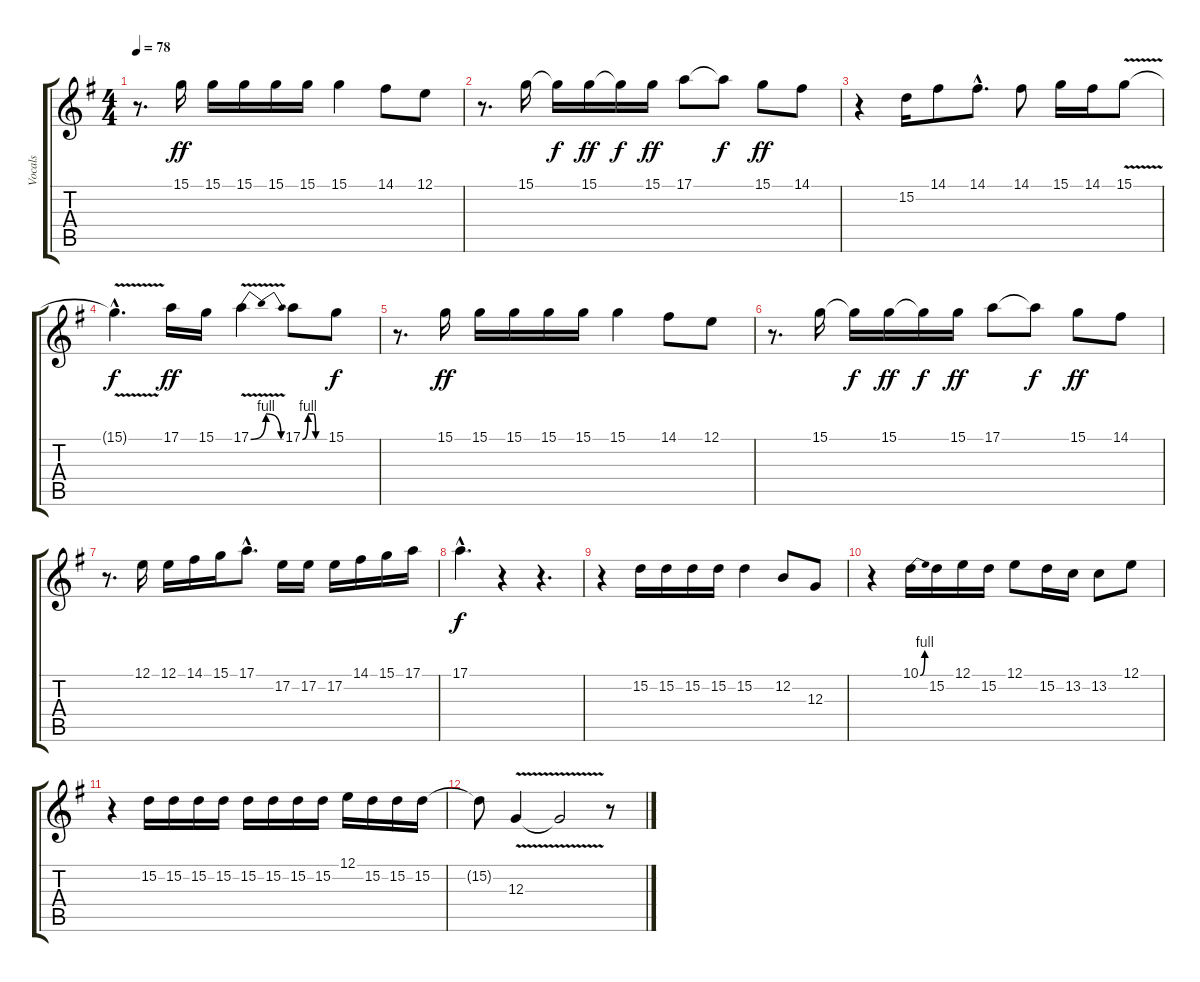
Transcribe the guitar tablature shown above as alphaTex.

\track ("Vocals" "Vocals") {instrument lead1square}
\staff {score tabs}
\tuning (E4 B3 G3 D3 A2 E2) {hide}
\ts (4 4)
\tempo 78
\clef g2
\ks g
r.8{d dy f} 15.1.16{dy ff} 15.1.16 15.1.16 15.1.16 15.1.16 15.1.4 14.1.8 12.1.8 |
r.8{d} 15.1.16 15.1{t}.16{dy f} 15.1.16{dy ff} 15.1{t}.16{dy f} 15.1.16{dy ff} 17.1.8 17.1{t}.8{dy f} 15.1.8{dy ff} 14.1.8 |
r.4 15.2.16 14.1.8 14.1{hac}.8{d} 14.1.8 15.1.16 14.1.16 15.1{v}.8 |
15.1{hac t}.4{d dy f} 17.1.16{dy ff} 15.1.16 17.1{be (bendrelease 0 0 30 4 50 4 60 0) v}.4 17.1{be (custom 0 0 15 4 30 4 36 0 45 0 60 0)}.8 15.1.8{dy f} |
r.8{d} 15.1.16{dy ff} 15.1.16 15.1.16 15.1.16 15.1.16 15.1.4 14.1.8 12.1.8 |
r.8{d} 15.1.16 15.1{t}.16{dy f} 15.1.16{dy ff} 15.1{t}.16{dy f} 15.1.16{dy ff} 17.1.8 17.1{t}.8{dy f} 15.1.8{dy ff} 14.1.8 |
r.8{d} 12.1.16 12.1.16 14.1.16 15.1.16 17.1{hac}.8{d} 17.2.16 17.2.16 17.2.16 14.1.16 15.1.16 17.1.16 |
17.1{hac}.4{d dy f} r.4 r.4{d} |
r.4 15.2.16 15.2.16 15.2.16 15.2.16 15.2.4 12.2.8 12.3.8 |
r.4 10.1{be (bend 0 0 60 4)}.16 15.2.16 12.1.16 15.2.16 12.1.8 15.2.16 13.2.16 13.2.8 12.1.8 |
r.4 15.2.16 15.2.16 15.2.16 15.2.16 15.2.16 15.2.16 15.2.16 15.2.16 12.1.16 15.2.16 15.2.16 15.2.16 |
15.2{t}.8 12.3{v}.4 12.3{t}.2 r.8
